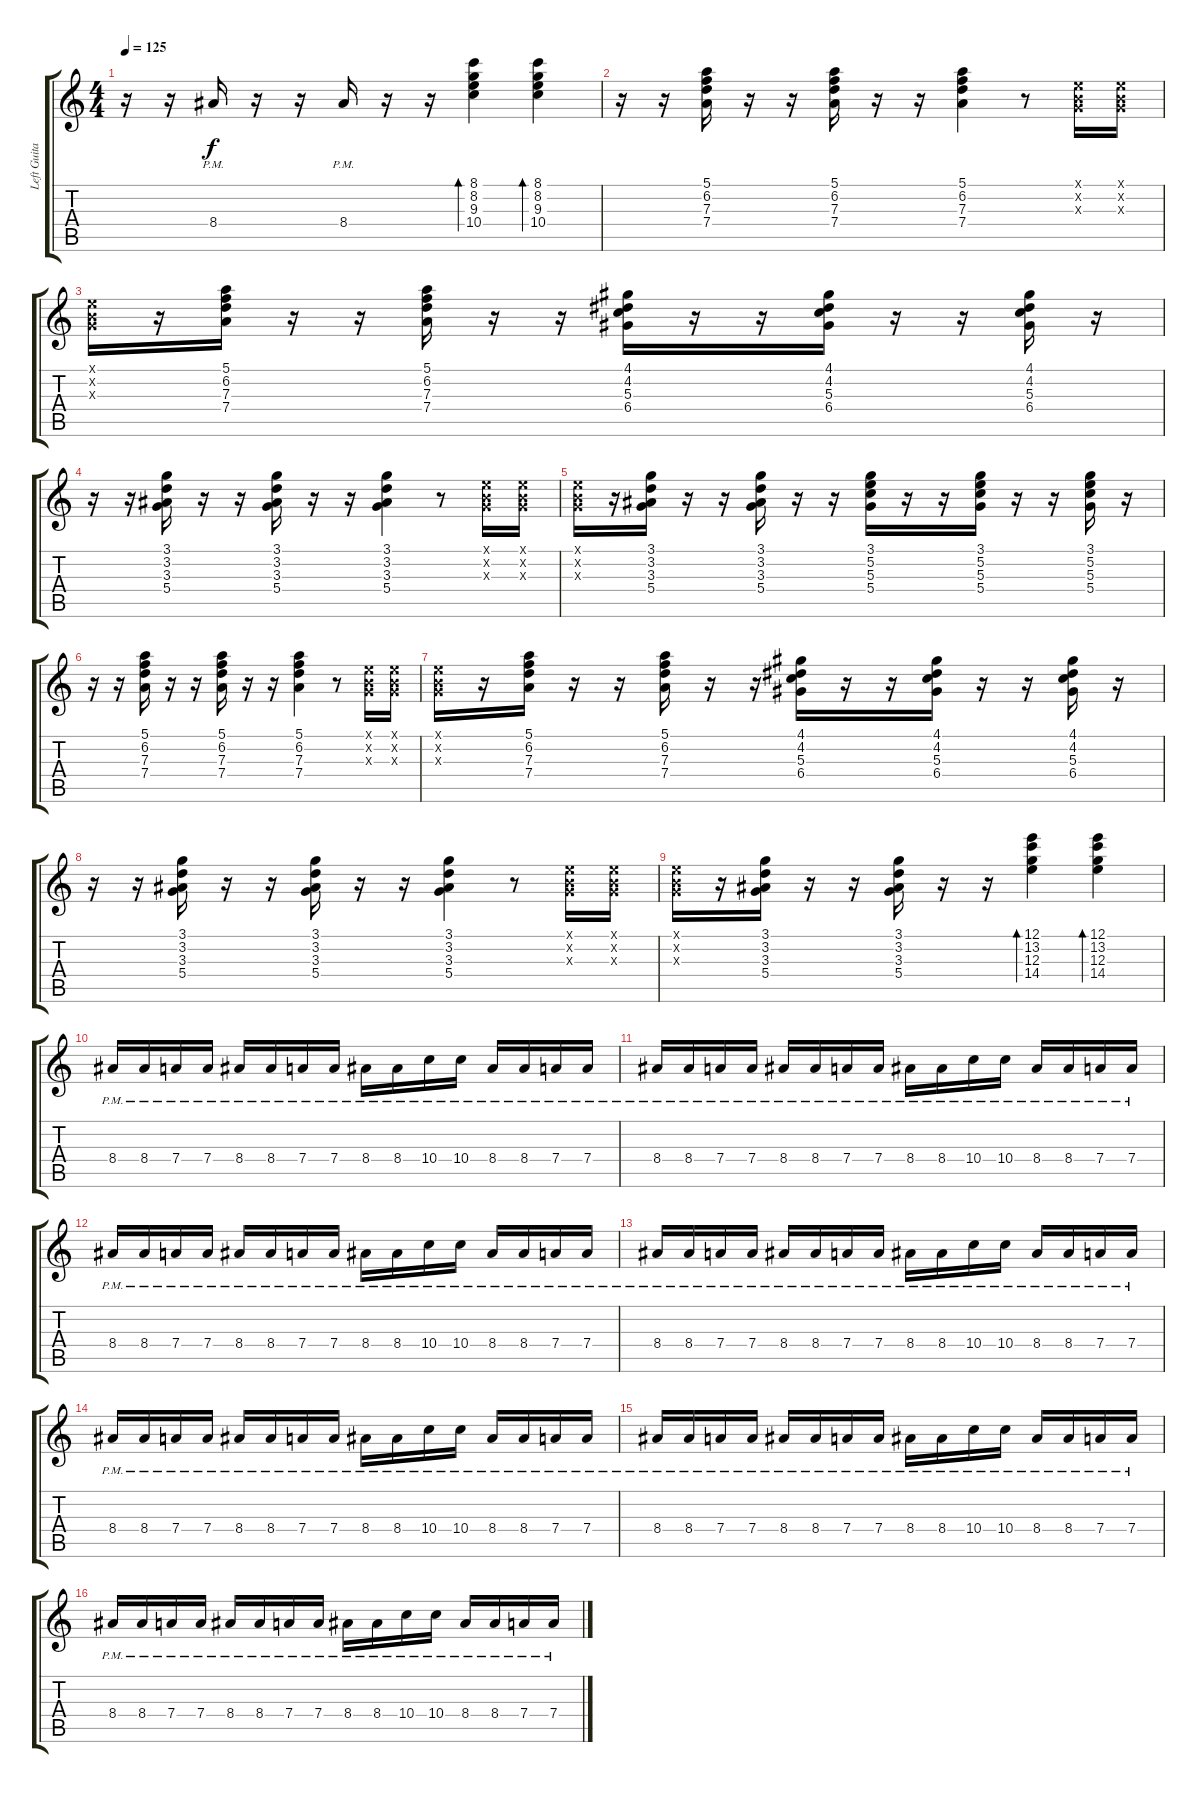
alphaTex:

\track ("Left Guitar" "Left Guita") {instrument overdrivenguitar}
\staff {score tabs}
\tuning (E4 B3 G3 D3 A2 E2) {hide}
\ts (4 4)
\tempo 125
\clef g2
\ks c
r.16{dy f} r.16 8.4{pm}.16 r.16 r.16 8.4{pm}.16 r.16 r.16 (8.1 8.2 9.3 10.4).4{bd 120} (8.1 8.2 9.3 10.4).4{bd 120} |
r.16 r.16 (5.1 6.2 7.3 7.4).16 r.16 r.16 (5.1 6.2 7.3 7.4).16 r.16 r.16 (5.1 6.2 7.3 7.4).4 r.8 (0.1{x} 0.2{x} 0.3{x}).16 (0.1{x} 0.2{x} 0.3{x}).16 |
(0.1{x} 0.2{x} 0.3{x}).16 r.16 (5.1 6.2 7.3 7.4).16 r.16 r.16 (5.1 6.2 7.3 7.4).16 r.16 r.16 (4.1 4.2 5.3 6.4).16 r.16 r.16 (4.1 4.2 5.3 6.4).16 r.16 r.16 (4.1 4.2 5.3 6.4).16 r.16 |
r.16 r.16 (3.1 3.2 3.3 5.4).16 r.16 r.16 (3.1 3.2 3.3 5.4).16 r.16 r.16 (3.1 3.2 3.3 5.4).4 r.8 (0.1{x} 0.2{x} 0.3{x}).16 (0.1{x} 0.2{x} 0.3{x}).16 |
(0.1{x} 0.2{x} 0.3{x}).16 r.16 (3.1 3.2 3.3 5.4).16 r.16 r.16 (3.1 3.2 3.3 5.4).16 r.16 r.16 (3.1 5.2 5.3 5.4).16 r.16 r.16 (3.1 5.2 5.3 5.4).16 r.16 r.16 (3.1 5.2 5.3 5.4).16 r.16 |
r.16 r.16 (5.1 6.2 7.3 7.4).16 r.16 r.16 (5.1 6.2 7.3 7.4).16 r.16 r.16 (5.1 6.2 7.3 7.4).4 r.8 (0.1{x} 0.2{x} 0.3{x}).16 (0.1{x} 0.2{x} 0.3{x}).16 |
(0.1{x} 0.2{x} 0.3{x}).16 r.16 (5.1 6.2 7.3 7.4).16 r.16 r.16 (5.1 6.2 7.3 7.4).16 r.16 r.16 (4.1 4.2 5.3 6.4).16 r.16 r.16 (4.1 4.2 5.3 6.4).16 r.16 r.16 (4.1 4.2 5.3 6.4).16 r.16 |
r.16 r.16 (3.1 3.2 3.3 5.4).16 r.16 r.16 (3.1 3.2 3.3 5.4).16 r.16 r.16 (3.1 3.2 3.3 5.4).4 r.8 (0.1{x} 0.2{x} 0.3{x}).16 (0.1{x} 0.2{x} 0.3{x}).16 |
(0.1{x} 0.2{x} 0.3{x}).16 r.16 (3.1 3.2 3.3 5.4).16 r.16 r.16 (3.1 3.2 3.3 5.4).16 r.16 r.16 (12.1 13.2 12.3 14.4).4{bd 120} (12.1 13.2 12.3 14.4).4{bd 120} |
8.4{pm}.16 8.4{pm}.16 7.4{pm}.16 7.4{pm}.16 8.4{pm}.16 8.4{pm}.16 7.4{pm}.16 7.4{pm}.16 8.4{pm}.16 8.4{pm}.16 10.4{pm}.16 10.4{pm}.16 8.4{pm}.16 8.4{pm}.16 7.4{pm}.16 7.4{pm}.16 |
8.4{pm}.16 8.4{pm}.16 7.4{pm}.16 7.4{pm}.16 8.4{pm}.16 8.4{pm}.16 7.4{pm}.16 7.4{pm}.16 8.4{pm}.16 8.4{pm}.16 10.4{pm}.16 10.4{pm}.16 8.4{pm}.16 8.4{pm}.16 7.4{pm}.16 7.4{pm}.16 |
8.4{pm}.16 8.4{pm}.16 7.4{pm}.16 7.4{pm}.16 8.4{pm}.16 8.4{pm}.16 7.4{pm}.16 7.4{pm}.16 8.4{pm}.16 8.4{pm}.16 10.4{pm}.16 10.4{pm}.16 8.4{pm}.16 8.4{pm}.16 7.4{pm}.16 7.4{pm}.16 |
8.4{pm}.16 8.4{pm}.16 7.4{pm}.16 7.4{pm}.16 8.4{pm}.16 8.4{pm}.16 7.4{pm}.16 7.4{pm}.16 8.4{pm}.16 8.4{pm}.16 10.4{pm}.16 10.4{pm}.16 8.4{pm}.16 8.4{pm}.16 7.4{pm}.16 7.4{pm}.16 |
8.4{pm}.16 8.4{pm}.16 7.4{pm}.16 7.4{pm}.16 8.4{pm}.16 8.4{pm}.16 7.4{pm}.16 7.4{pm}.16 8.4{pm}.16 8.4{pm}.16 10.4{pm}.16 10.4{pm}.16 8.4{pm}.16 8.4{pm}.16 7.4{pm}.16 7.4{pm}.16 |
8.4{pm}.16 8.4{pm}.16 7.4{pm}.16 7.4{pm}.16 8.4{pm}.16 8.4{pm}.16 7.4{pm}.16 7.4{pm}.16 8.4{pm}.16 8.4{pm}.16 10.4{pm}.16 10.4{pm}.16 8.4{pm}.16 8.4{pm}.16 7.4{pm}.16 7.4{pm}.16 |
8.4{pm}.16 8.4{pm}.16 7.4{pm}.16 7.4{pm}.16 8.4{pm}.16 8.4{pm}.16 7.4{pm}.16 7.4{pm}.16 8.4{pm}.16 8.4{pm}.16 10.4{pm}.16 10.4{pm}.16 8.4{pm}.16 8.4{pm}.16 7.4{pm}.16 7.4{pm}.16
